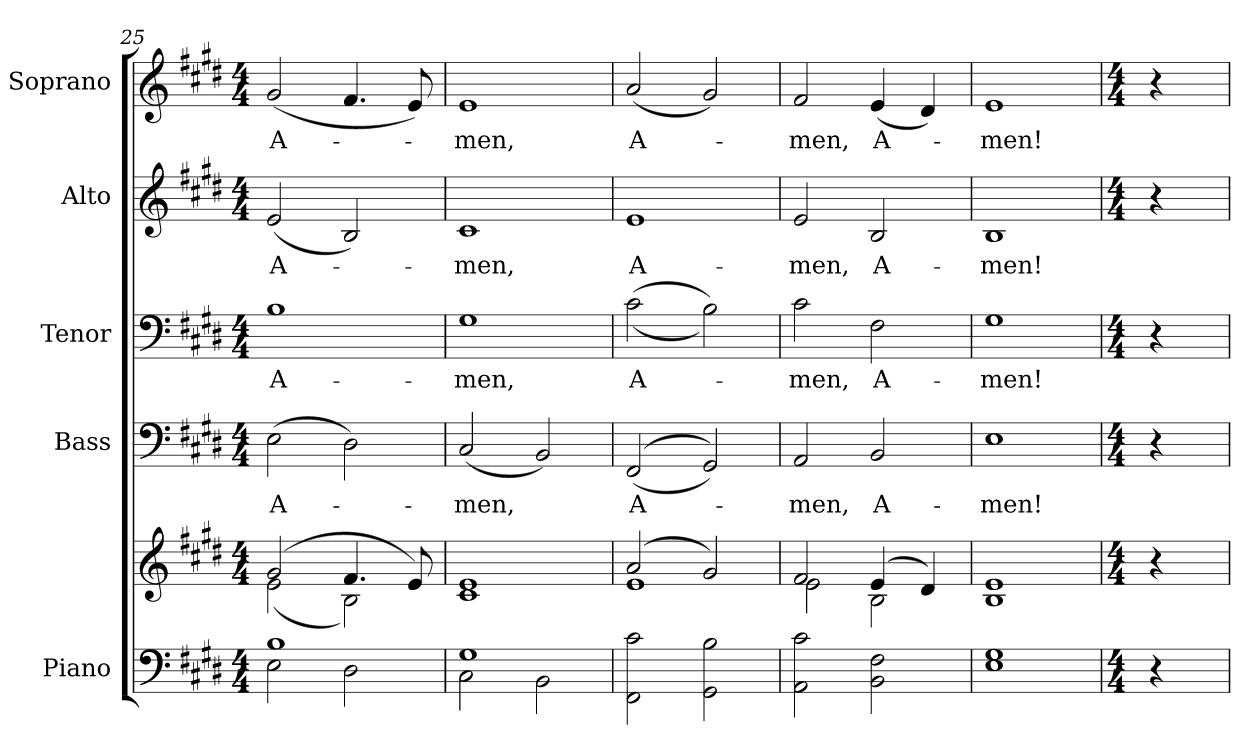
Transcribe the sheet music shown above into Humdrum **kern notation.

**kern	**kern	**kern	**text	**kern	**text	**kern	**text	**kern	**text
*part5	*part5	*part4	*part4	*part3	*part3	*part2	*part2	*part1	*part1
*staff6	*staff5	*staff4	*staff4	*staff3	*staff3	*staff2	*staff2	*staff1	*staff1
*I"Piano	*	*I"Bass	*	*I"Tenor	*	*I"Alto	*	*I"Soprano	*
*I'Pno.	*	*I'B.	*	*I'T.	*	*I'A.	*	*I'S.	*
!!LO:PB:g=z
*clefF4	*clefG2	*clefF4	*	*clefF4	*	*clefG2	*	*clefG2	*
*k[f#c#g#d#]	*k[f#c#g#d#]	*k[f#c#g#d#]	*	*k[f#c#g#d#]	*	*k[f#c#g#d#]	*	*k[f#c#g#d#]	*
*E:	*E:	*E:	*	*E:	*	*E:	*	*E:	*
*M4/4	*M4/4	*M4/4	*	*M4/4	*	*M4/4	*	*M4/4	*
=25	=25	=25	=25	=25	=25	=25	=25	=25	=25
*^	*^	*	*	*	*	*	*	*	*
!	!	!	!	!	!LO:LY:b:color=#000000	!	!	!	!	!	!
!	!	!	!	!	!	!	!LO:LY:b:color=#000000	!	!	!	!
!	!	!	!	!	!	!	!	!	!LO:LY:b:color=#000000	!	!
!	!	!	!	!	!	!	!	!	!	!	!LO:LY:b:color=#000000
1Bi	2Ei\	(2g#i/	(2ei\	(2Ei\	A-	1Bi	A-	(2ei/	A-	(2g#i/	A-
.	2D#i\	4.f#i/	2Bi\)	2D#i\)	.	.	.	2Bi/)	.	4.f#i/	.
.	.	8ei/)	.	.	.	.	.	.	.	8ei/)	.
*	*	*v	*v	*	*	*	*	*	*	*	*
=26	=26	=26	=26	=26	=26	=26	=26	=26	=26	=26
!	!	!	!	!LO:LY:b:color=#000000	!	!	!	!	!	!
!	!	!	!	!	!	!LO:LY:b:color=#000000	!	!	!	!
!	!	!	!	!	!	!	!	!LO:LY:b:color=#000000	!	!
!	!	!	!	!	!	!	!	!	!	!LO:LY:b:color=#000000
1G#i	2C#i\	1c#i 1ei	(2C#i/	-men,	1G#i	-men,	1c#i	-men,	1ei	-men,
.	2BBi\	.	2BBi/)	.	.	.	.	.	.	.
*v	*v	*	*	*	*	*	*	*	*	*
=27	=27	=27	=27	=27	=27	=27	=27	=27	=27
*	*^	*	*	*	*	*	*	*	*
*^	*	*	*	*	*	*	*	*	*	*
!	!	!	!	!	!LO:LY:b:color=#000000	!	!	!	!	!	!
*v	*v	*	*	*	*	*	*	*	*	*	*
*^	*	*	*	*	*	*	*	*	*	*
!	!	!	!	!	!	!	!LO:LY:b:color=#000000	!	!	!	!
*v	*v	*	*	*	*	*	*	*	*	*	*
*^	*	*	*	*	*	*	*	*	*	*
!	!	!	!	!	!	!	!	!	!LO:LY:b:color=#000000	!	!
*v	*v	*	*	*	*	*	*	*	*	*	*
*^	*	*	*	*	*	*	*	*	*	*
!	!	!	!	!	!	!	!	!	!	!	!LO:LY:b:color=#000000
*v	*v	*	*	*	*	*	*	*	*	*	*
2FF#i\ 2c#i	(2ai/	1ei	((2FF#i/	A-	((2c#i\	A-	1ei	A-	(2ai/	A-
2GG#i\ 2Bi	2g#i/)	.	2GG#i/))	.	2Bi\))	.	.	.	2g#i/)	.
!!LO:PB:g=z
=28	=28	=28	=28	=28	=28	=28	=28	=28	=28	=28
!	!	!	!	!LO:LY:b:color=#000000	!	!	!	!	!	!
!	!	!	!	!	!	!LO:LY:b:color=#000000	!	!	!	!
!	!	!	!	!	!	!	!	!LO:LY:b:color=#000000	!	!
!	!	!	!	!	!	!	!	!	!	!LO:LY:b:color=#000000
2AAi\ 2c#i	2f#i/	2ei\	2AAi/	-men,	2c#i\	-men,	2ei/	-men,	2f#i/	-men,
!	!	!	!	!LO:LY:b:color=#000000	!	!	!	!	!	!
!	!	!	!	!	!	!LO:LY:b:color=#000000	!	!	!	!
!	!	!	!	!	!	!	!	!LO:LY:b:color=#000000	!	!
!	!	!	!	!	!	!	!	!	!	!LO:LY:b:color=#000000
2BBi\ 2F#i	(4ei/	2Bi\	2BBi/	A-	2F#i\	A-	2Bi/	A-	(4ei/	A-
.	4d#i/)	.	.	.	.	.	.	.	4d#i/)	.
*	*v	*v	*	*	*	*	*	*	*	*
=29	=29	=29	=29	=29	=29	=29	=29	=29	=29
!	!	!	!LO:LY:b:color=#000000	!	!	!	!	!	!
!	!	!	!	!	!LO:LY:b:color=#000000	!	!	!	!
!	!	!	!	!	!	!	!LO:LY:b:color=#000000	!	!
!	!	!	!	!	!	!	!	!	!LO:LY:b:color=#000000
1Ei 1G#i	1Bi 1ei	1Ei	-men!	1G#i	-men!	1Bi	-men!	1ei	-men!
=30	=30	=30	=30	=30	=30	=30	=30	=30	=30
*M4/4	*M4/4	*M4/4	*	*M4/4	*	*M4/4	*	*M4/4	*
4r	4r	4r	.	4r	.	4r	.	4r	.
=	=	=	=	=	=	=	=	=	=
*-	*-	*-	*-	*-	*-	*-	*-	*-	*-
